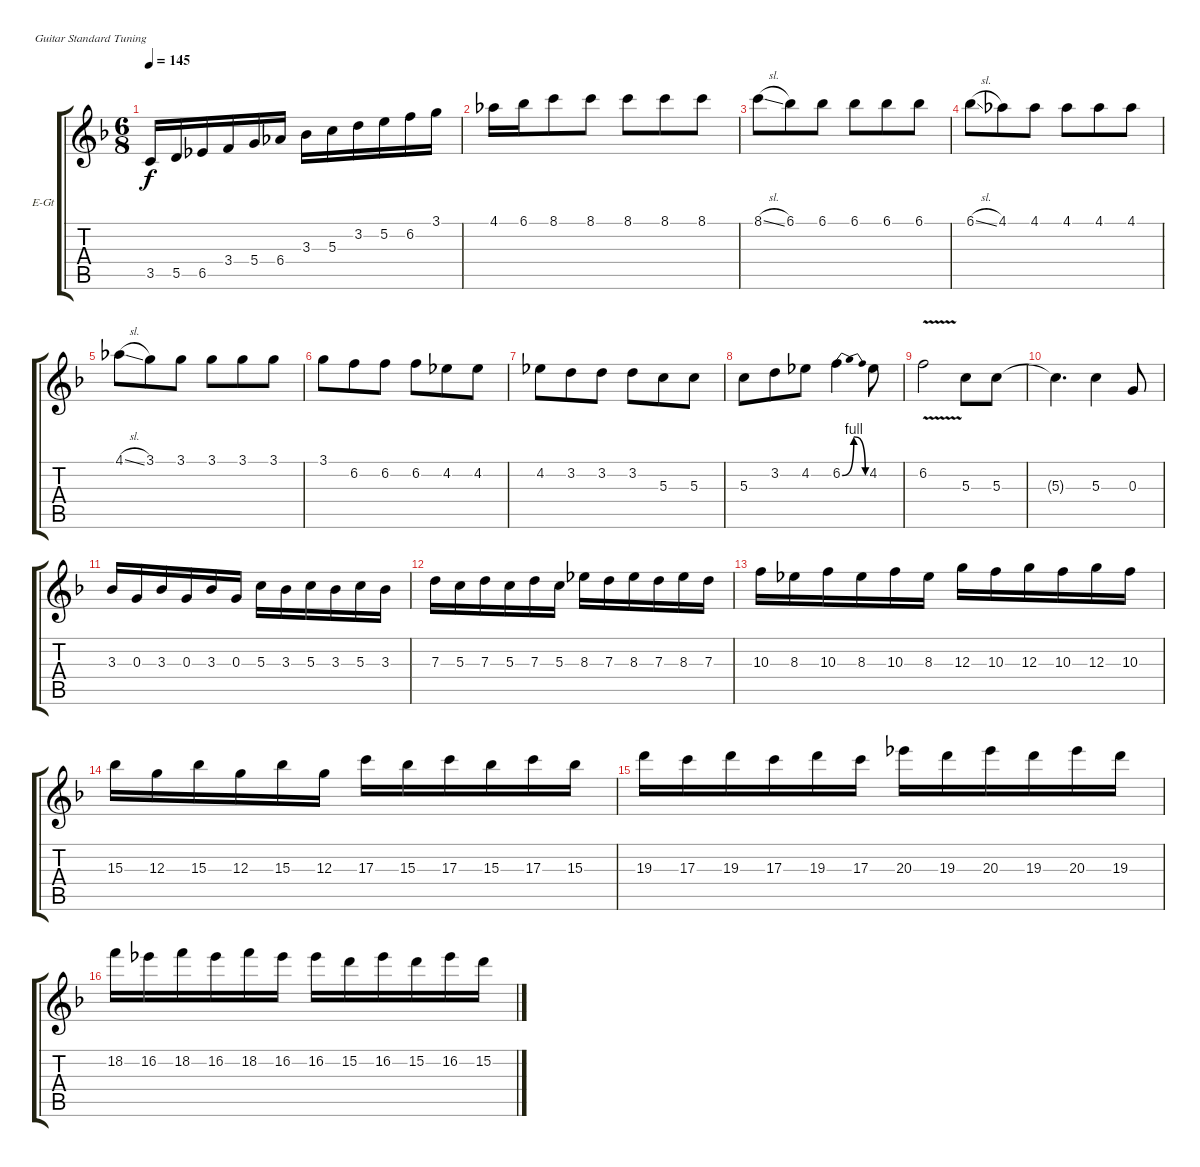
\bracketExtendMode groupsimilarinstruments
\firstSystemTrackNameOrientation horizontal
\otherSystemsTrackNameOrientation horizontal
\track ("Electric Guitar 2" "E-Gt") {instrument distortionguitar}
\staff {score tabs}
\tuning (E4 B3 G3 D3 A2 E2)
\ts (6 8)
\tempo 145
\clef g2
\ks f
3.5.16{dy f} 5.5.16 6.5.16 3.4.16 5.4.16 6.4.16 3.3.16 5.3.16 3.2.16 5.2.16 6.2.16 3.1.16 |
4.1.16 6.1.16 8.1.8 8.1.8 8.1.8 8.1.8 8.1.8 |
8.1{sl}.8 6.1.8 6.1.8 6.1.8 6.1.8 6.1.8 |
6.1{sl}.8 4.1.8 4.1.8 4.1.8 4.1.8 4.1.8 |
4.1{sl}.8 3.1.8 3.1.8 3.1.8 3.1.8 3.1.8 |
3.1.8 6.2.8 6.2.8 6.2.8 4.2.8 4.2.8 |
4.2.8 3.2.8 3.2.8 3.2.8 5.3.8 5.3.8 |
5.3.8 3.2.8 4.2.8 6.2{be (bendrelease 0 0 10.2 4 20.4 4 30 0)}.4 4.2.8 |
6.2{v}.2 5.3.8 5.3.8 |
5.3{t}.4{d} 5.3.4 0.3.8 |
3.3.16 0.3.16 3.3.16 0.3.16 3.3.16 0.3.16 5.3.16 3.3.16 5.3.16 3.3.16 5.3.16 3.3.16 |
7.3.16 5.3.16 7.3.16 5.3.16 7.3.16 5.3.16 8.3.16 7.3.16 8.3.16 7.3.16 8.3.16 7.3.16 |
10.3.16 8.3.16 10.3.16 8.3.16 10.3.16 8.3.16 12.3.16 10.3.16 12.3.16 10.3.16 12.3.16 10.3.16 |
15.3.16 12.3.16 15.3.16 12.3.16 15.3.16 12.3.16 17.3.16 15.3.16 17.3.16 15.3.16 17.3.16 15.3.16 |
19.3.16 17.3.16 19.3.16 17.3.16 19.3.16 17.3.16 20.3.16 19.3.16 20.3.16 19.3.16 20.3.16 19.3.16 |
18.2.16 16.2.16 18.2.16 16.2.16 18.2.16 16.2.16 16.2.16 15.2.16 16.2.16 15.2.16 16.2.16 15.2.16
